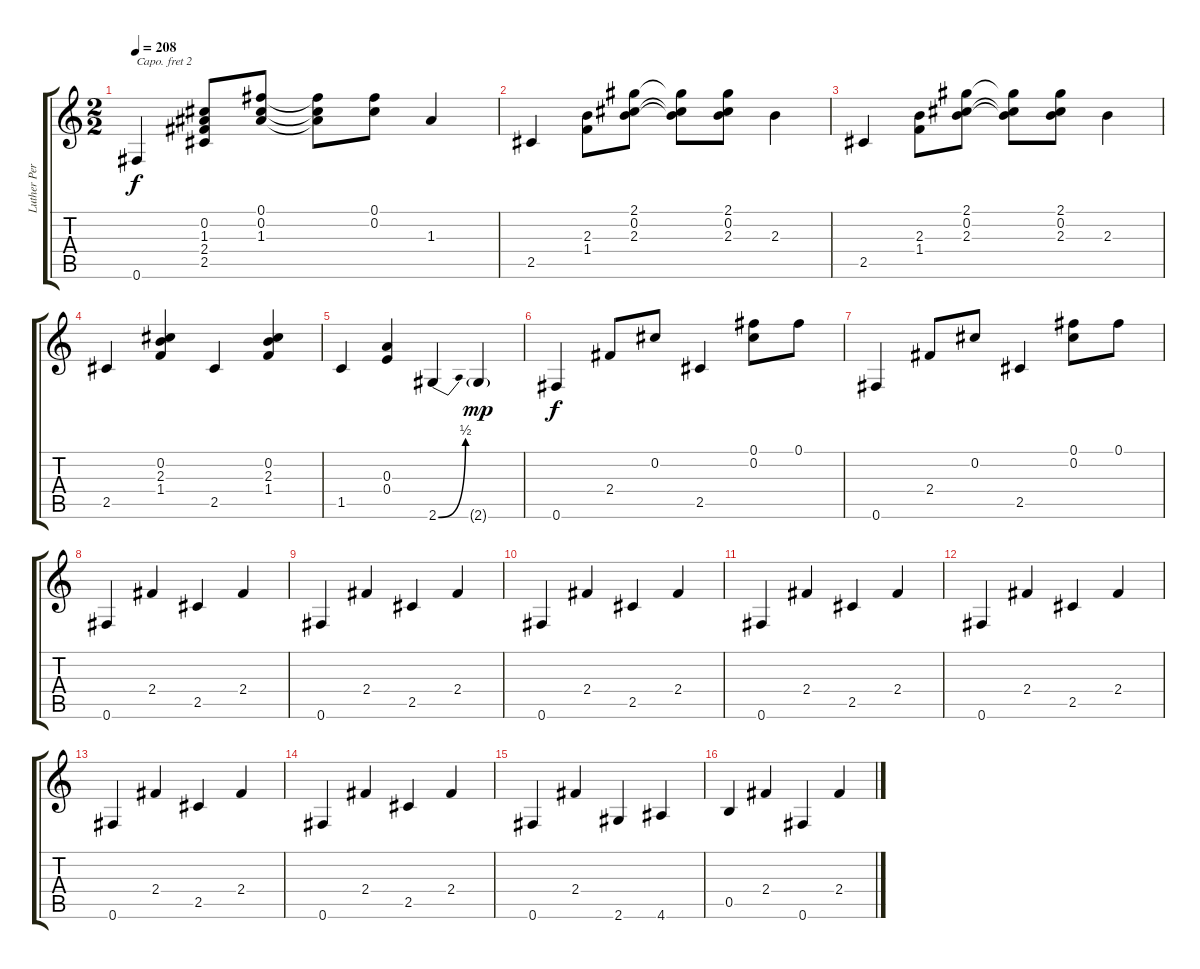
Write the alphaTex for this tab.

\track ("Luther Perkins" "Luther Per") {instrument electricguitarclean}
\staff {score tabs}
\capo 2
\tuning (E4 B3 G3 D3 A2 E2) {hide}
\ts (2 2)
\tempo 208
\clef g2
\ks c
0.6.4{dy f} (0.2 1.3 2.4 2.5).8 (0.1 0.2 1.3).8 (0.1{t} 0.2{t} 1.3{t}).8 (0.1 0.2).8 1.3.4 |
2.5.4 (2.3 1.4).8 (2.1 0.2 2.3).8 (2.1{t} 0.2{t} 2.3{t}).8 (2.1 0.2 2.3).8 2.3.4 |
2.5.4 (2.3 1.4).8 (2.1 0.2 2.3).8 (2.1{t} 0.2{t} 2.3{t}).8 (2.1 0.2 2.3).8 2.3.4 |
2.5.4 (0.2 2.3 1.4).4 2.5.4 (0.2 2.3 1.4).4 |
1.5.4 (0.3 0.4).4 2.6{be (bend 0 0 60 2)}.4 2.6{g}.4{dy mp} |
0.6.4{dy f} 2.4.8 0.2.8 2.5.4 (0.1 0.2).8 0.1.8 |
0.6.4 2.4.8 0.2.8 2.5.4 (0.1 0.2).8 0.1.8 |
0.6.4 2.4.4 2.5.4 2.4.4 |
0.6.4 2.4.4 2.5.4 2.4.4 |
0.6.4 2.4.4 2.5.4 2.4.4 |
0.6.4 2.4.4 2.5.4 2.4.4 |
0.6.4 2.4.4 2.5.4 2.4.4 |
0.6.4 2.4.4 2.5.4 2.4.4 |
0.6.4 2.4.4 2.5.4 2.4.4 |
0.6.4 2.4.4 2.6.4 4.6.4 |
0.5.4 2.4.4 0.6.4 2.4.4
